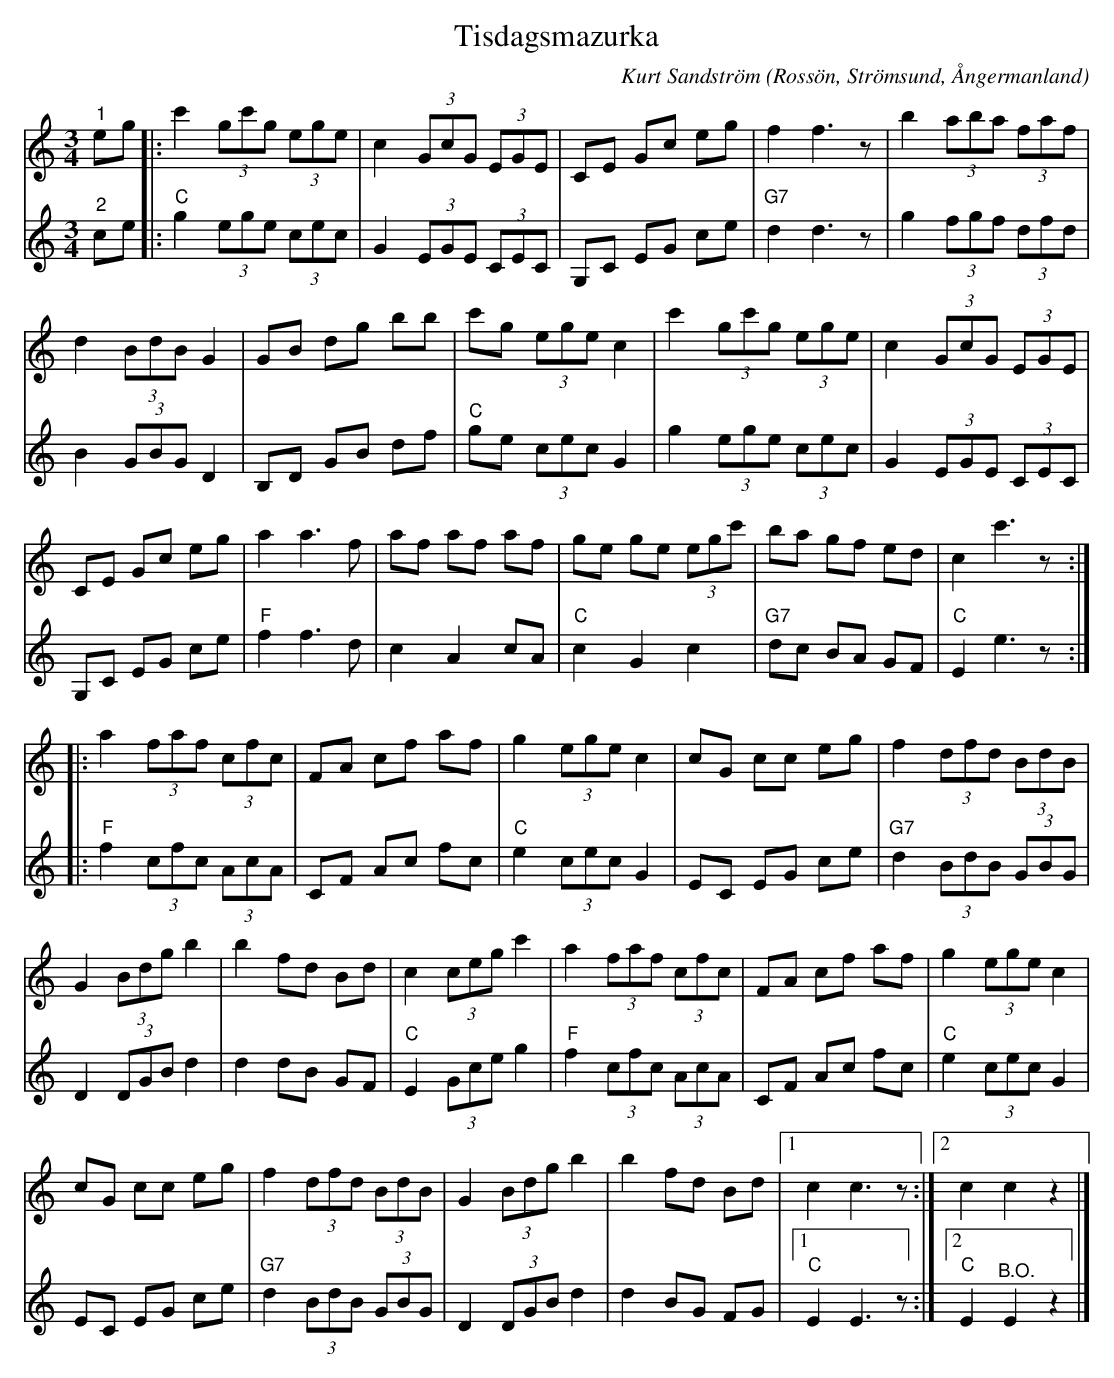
X:1
T:Tisdagsmazurka
C:Kurt Sandström
O:Rossön, Strömsund, Ångermanland
L:1/8
M:3/4
K:C
V:1
"^1" eg |: c'2 (3gc'g (3ege | c2 (3GcG (3EGE | CE Gc eg | f2 f3 z | b2 (3aba (3faf |
d2 (3BdB G2 | GB dg bb | c'g (3ege c2 | c'2 (3gc'g (3ege | c2 (3GcG (3EGE |
CE Gc eg | a2 a3 f | af af af | ge ge (3egc' | ba gf ed | c2 c'3 z ::
 a2 (3faf (3cfc | FA cf af | g2 (3ege c2 | cG cc eg | f2 (3dfd (3BdB |
G2 (3Bdg b2 | b2 fd Bd | c2 (3ceg c'2 | a2 (3faf (3cfc | FA cf af | g2 (3ege c2 |
cG cc eg | f2 (3dfd (3BdB | G2 (3Bdg b2 | b2 fd Bd |1 c2 c3 z :|2 c2 c2 z2 |]
V:2
"^2" ce |: "C" g2 (3ege (3cec | G2 (3EGE (3CEC | G,C EG ce | "G7" d2 d3 z | g2 (3fgf (3dfd |
B2 (3GBG D2 | B,D GB df | "C" ge (3cec G2 | g2 (3ege (3cec | G2 (3EGE (3CEC |
G,C EG ce | "F" f2 f3 d | c2 A2 cA | "C" c2 G2 c2 |"G7" dc BA GF |"C" E2 e3 z ::
"F" f2 (3cfc (3AcA | CF Ac fc | "C" e2 (3cec G2 | EC EG ce | "G7" d2 (3BdB (3GBG | D2 (3DGB d2 |
d2 dB GF |"C" E2 (3Gce g2 |"F" f2 (3cfc (3AcA | CF Ac fc | "C" e2 (3cec G2 |
EC EG ce | "G7" d2 (3BdB (3GBG | D2 (3DGB d2 | d2 BG FG |1"C" E2 E3 z :|2 "C" E2"^B.O." E2 z2 |]
